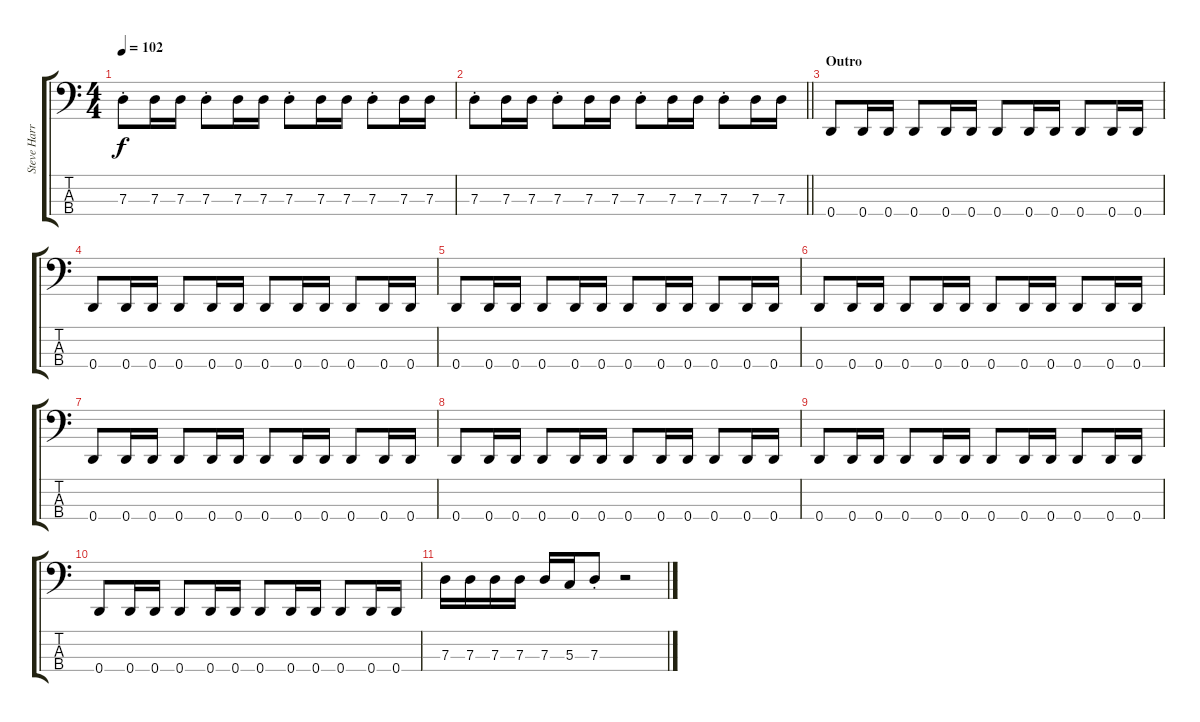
\track ("Steve Harris" "Steve Harr") {instrument electricbassfinger}
\staff {score tabs}
\tuning (F2 C2 G1 D1) {hide}
\ts (4 4)
\tempo 102
\clef f4
\ks c
7.3{st}.8{dy f} 7.3.16 7.3.16 7.3{st}.8 7.3.16 7.3.16 7.3{st}.8 7.3.16 7.3.16 7.3{st}.8 7.3.16 7.3.16 |
\barLineRight lightlight
7.3{st}.8 7.3.16 7.3.16 7.3{st}.8 7.3.16 7.3.16 7.3{st}.8 7.3.16 7.3.16 7.3{st}.8 7.3.16 7.3.16 |
\section ("" "Outro")
0.4.8 0.4.16 0.4.16 0.4.8 0.4.16 0.4.16 0.4.8 0.4.16 0.4.16 0.4.8 0.4.16 0.4.16 |
0.4.8 0.4.16 0.4.16 0.4.8 0.4.16 0.4.16 0.4.8 0.4.16 0.4.16 0.4.8 0.4.16 0.4.16 |
0.4.8 0.4.16 0.4.16 0.4.8 0.4.16 0.4.16 0.4.8 0.4.16 0.4.16 0.4.8 0.4.16 0.4.16 |
0.4.8 0.4.16 0.4.16 0.4.8 0.4.16 0.4.16 0.4.8 0.4.16 0.4.16 0.4.8 0.4.16 0.4.16 |
0.4.8 0.4.16 0.4.16 0.4.8 0.4.16 0.4.16 0.4.8 0.4.16 0.4.16 0.4.8 0.4.16 0.4.16 |
0.4.8 0.4.16 0.4.16 0.4.8 0.4.16 0.4.16 0.4.8 0.4.16 0.4.16 0.4.8 0.4.16 0.4.16 |
0.4.8 0.4.16 0.4.16 0.4.8 0.4.16 0.4.16 0.4.8 0.4.16 0.4.16 0.4.8 0.4.16 0.4.16 |
0.4.8 0.4.16 0.4.16 0.4.8 0.4.16 0.4.16 0.4.8 0.4.16 0.4.16 0.4.8 0.4.16 0.4.16 |
7.3.16 7.3.16 7.3.16 7.3.16 7.3.16 5.3.16 7.3{st}.8 r.2
